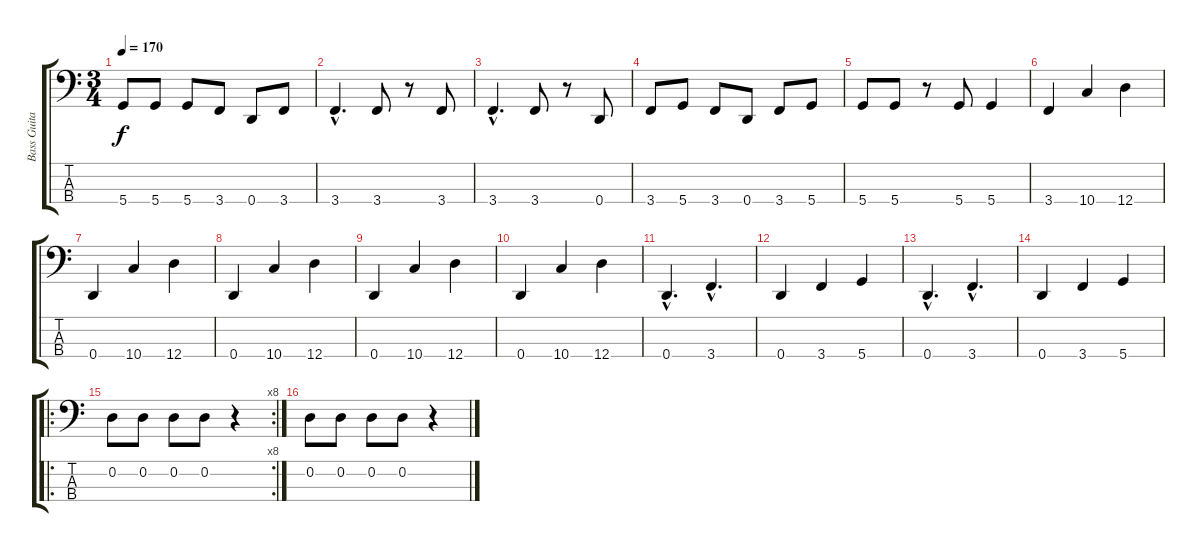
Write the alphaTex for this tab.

\track ("Bass Guitar" "Bass Guita") {instrument electricbasspick}
\staff {score tabs}
\tuning (G2 D2 A1 D1) {hide}
\ts (3 4)
\tempo 170
\clef f4
\ks c
5.4.8{dy f} 5.4.8 5.4.8 3.4.8 0.4.8 3.4.8 |
3.4{hac}.4{d} 3.4.8 r.8 3.4.8 |
3.4{hac}.4{d} 3.4.8 r.8 0.4.8 |
3.4.8 5.4.8 3.4.8 0.4.8 3.4.8 5.4.8 |
5.4.8 5.4.8 r.8 5.4.8 5.4.4 |
3.4.4 10.4.4 12.4.4 |
0.4.4 10.4.4 12.4.4 |
0.4.4 10.4.4 12.4.4 |
0.4.4 10.4.4 12.4.4 |
0.4.4 10.4.4 12.4.4 |
0.4{hac}.4{d} 3.4{hac}.4{d} |
0.4.4 3.4.4 5.4.4 |
0.4{hac}.4{d} 3.4{hac}.4{d} |
0.4.4 3.4.4 5.4.4 |
\ro
\rc 8
0.2.8 0.2.8 0.2.8 0.2.8 r.4 |
0.2.8 0.2.8 0.2.8 0.2.8 r.4
